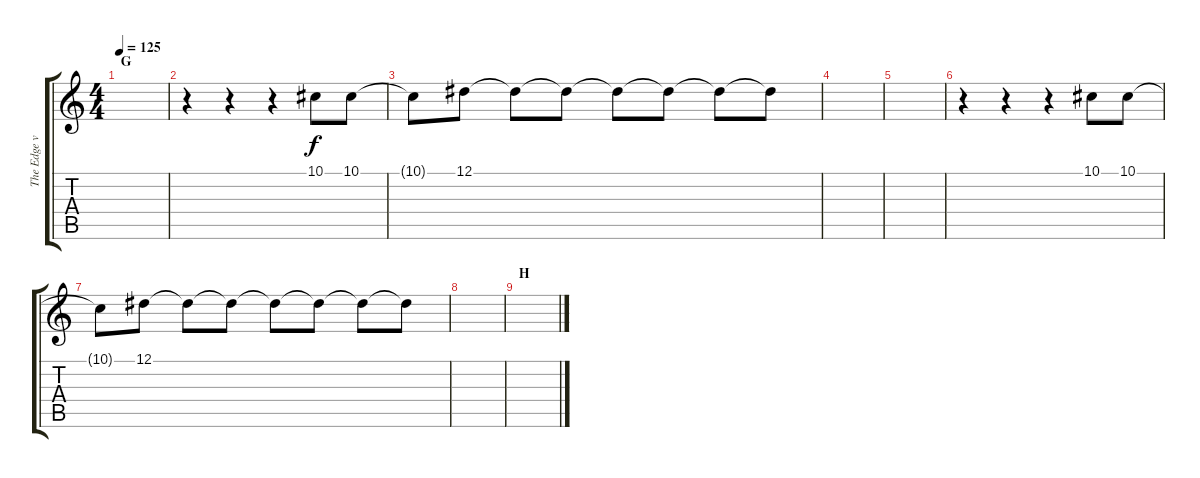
\track ("The Edge voice's" "The Edge v") {instrument electricpiano2}
\staff {score tabs}
\tuning (Eb4 Bb3 Gb3 Db3 Ab2 Eb2) {hide}
\ts (4 4)
\section ("" "G")
\tempo 125
\clef g2
\ks c
|
r.4 r.4 r.4 10.1.8 10.1.8 |
10.1{t}.8 12.1.8 12.1{t}.8 12.1{t}.8 12.1{t}.8 12.1{t}.8 12.1{t}.8 12.1{t}.8 |
|
|
r.4 r.4 r.4 10.1.8 10.1.8 |
10.1{t}.8 12.1.8 12.1{t}.8 12.1{t}.8 12.1{t}.8 12.1{t}.8 12.1{t}.8 12.1{t}.8 |
|
\section ("" "H")
